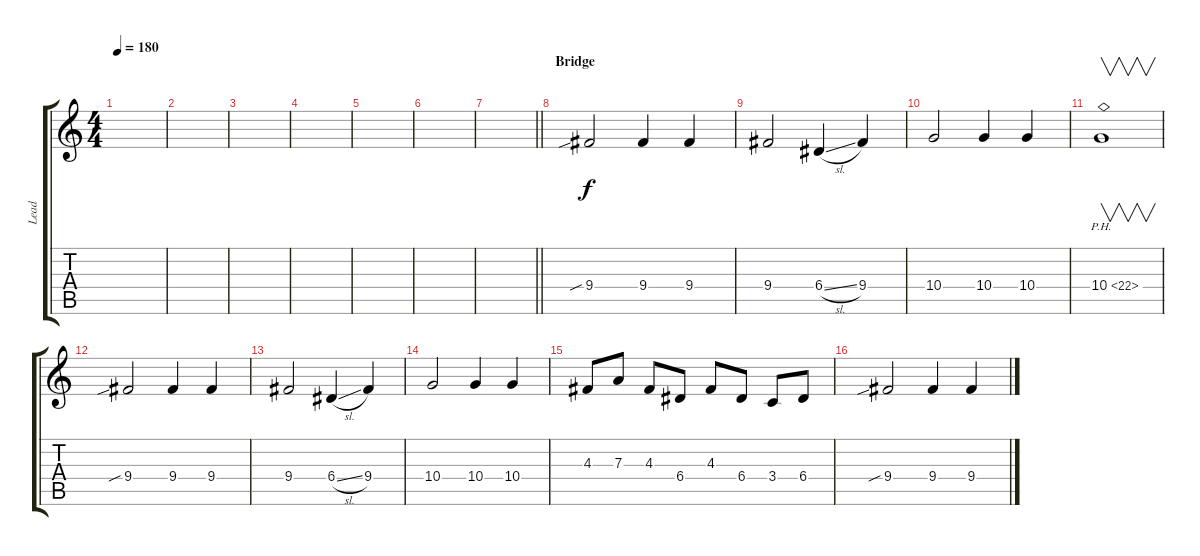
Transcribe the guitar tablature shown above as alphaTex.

\track ("Lead" "Lead") {instrument overdrivenguitar}
\staff {score tabs}
\tuning (B3 Gb3 D3 A2 E2 B1) {hide}
\ts (4 4)
\tempo 180
\clef g2
\ks c
|
|
|
|
|
|
\barLineRight lightlight
|
\section ("" "Bridge")
9.4{sib}.2 9.4.4 9.4.4 |
9.4.2 6.4{sl}.4 9.4.4 |
10.4.2 10.4.4 10.4.4 |
10.4{ph 12}.1{v} |
9.4{sib}.2 9.4.4 9.4.4 |
9.4.2 6.4{sl}.4 9.4.4 |
10.4.2 10.4.4 10.4.4 |
4.3.8 7.3.8 4.3.8 6.4.8 4.3.8 6.4.8 3.4.8 6.4.8 |
9.4{sib}.2 9.4.4 9.4.4
